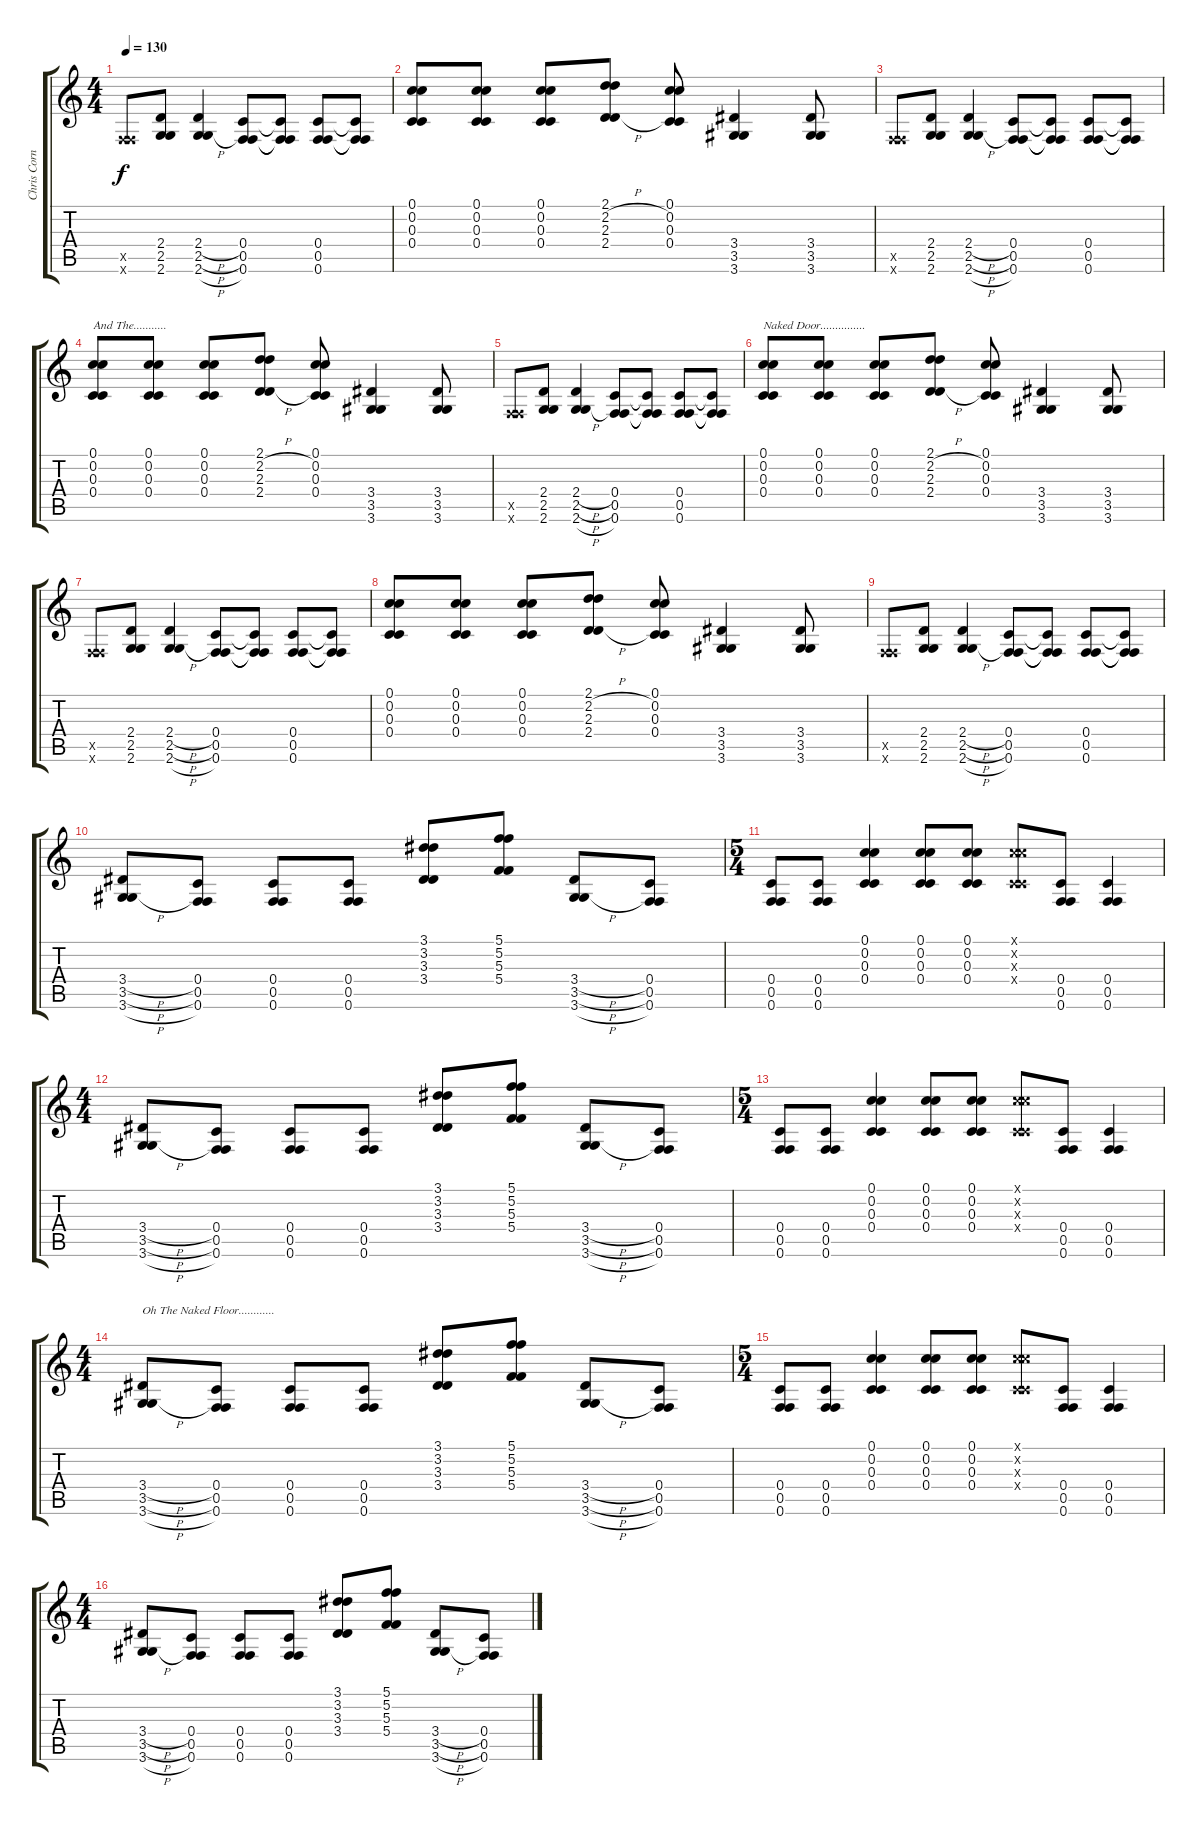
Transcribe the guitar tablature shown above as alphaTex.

\track ("Chris Cornell" "Chris Corn") {instrument acousticguitarnylon}
\staff {score tabs}
\tuning (C4 C4 C3 C3 F2 F2) {hide}
\ts (4 4)
\tempo 130
\clef g2
\ks c
(0.5{x} 0.6{x}).8{dy f} (2.4 2.5 2.6).8 (2.4{h} 2.5{h} 2.6{h}).4 (0.4 0.5 0.6).8 (0.4{t} 0.5{t} 0.6{t}).8 (0.4 0.5 0.6).8 (0.4{t} 0.5{t} 0.6{t}).8 |
(0.1 0.2 0.3 0.4).8 (0.1 0.2 0.3 0.4).8 (0.1 0.2 0.3 0.4).8 (2.1{h} 2.2{h} 2.3{h} 2.4{h}).8 (0.1 0.2 0.3 0.4).8 (3.4 3.5 3.6).4 (3.4 3.5 3.6).8 |
(0.5{x} 0.6{x}).8 (2.4 2.5 2.6).8 (2.4{h} 2.5{h} 2.6{h}).4 (0.4 0.5 0.6).8 (0.4{t} 0.5{t} 0.6{t}).8 (0.4 0.5 0.6).8 (0.4{t} 0.5{t} 0.6{t}).8 |
(0.1 0.2 0.3 0.4).8{txt "And The..........."} (0.1 0.2 0.3 0.4).8 (0.1 0.2 0.3 0.4).8 (2.1{h} 2.2{h} 2.3{h} 2.4{h}).8 (0.1 0.2 0.3 0.4).8 (3.4 3.5 3.6).4 (3.4 3.5 3.6).8 |
(0.5{x} 0.6{x}).8 (2.4 2.5 2.6).8 (2.4{h} 2.5{h} 2.6{h}).4 (0.4 0.5 0.6).8 (0.4{t} 0.5{t} 0.6{t}).8 (0.4 0.5 0.6).8 (0.4{t} 0.5{t} 0.6{t}).8 |
(0.1 0.2 0.3 0.4).8{txt "Naked Door..............."} (0.1 0.2 0.3 0.4).8 (0.1 0.2 0.3 0.4).8 (2.1{h} 2.2{h} 2.3{h} 2.4{h}).8 (0.1 0.2 0.3 0.4).8 (3.4 3.5 3.6).4 (3.4 3.5 3.6).8 |
(0.5{x} 0.6{x}).8 (2.4 2.5 2.6).8 (2.4{h} 2.5{h} 2.6{h}).4 (0.4 0.5 0.6).8 (0.4{t} 0.5{t} 0.6{t}).8 (0.4 0.5 0.6).8 (0.4{t} 0.5{t} 0.6{t}).8 |
(0.1 0.2 0.3 0.4).8 (0.1 0.2 0.3 0.4).8 (0.1 0.2 0.3 0.4).8 (2.1{h} 2.2{h} 2.3{h} 2.4{h}).8 (0.1 0.2 0.3 0.4).8 (3.4 3.5 3.6).4 (3.4 3.5 3.6).8 |
(0.5{x} 0.6{x}).8 (2.4 2.5 2.6).8 (2.4{h} 2.5{h} 2.6{h}).4 (0.4 0.5 0.6).8 (0.4{t} 0.5{t} 0.6{t}).8 (0.4 0.5 0.6).8 (0.4{t} 0.5{t} 0.6{t}).8 |
(3.4{h} 3.5{h} 3.6{h}).8 (0.4 0.5 0.6).8 (0.4 0.5 0.6).8 (0.4 0.5 0.6).8 (3.1 3.2 3.3 3.4).8 (5.1 5.2 5.3 5.4).8 (3.4{h} 3.5{h} 3.6{h}).8 (0.4 0.5 0.6).8 |
\ts (5 4)
(0.4 0.5 0.6).8 (0.4 0.5 0.6).8 (0.1 0.2 0.3 0.4).4 (0.1 0.2 0.3 0.4).8 (0.1 0.2 0.3 0.4).8 (0.1{x} 0.2{x} 0.3{x} 0.4{x}).8 (0.4 0.5 0.6).8 (0.4 0.5 0.6).4 |
\ts (4 4)
(3.4{h} 3.5{h} 3.6{h}).8 (0.4 0.5 0.6).8 (0.4 0.5 0.6).8 (0.4 0.5 0.6).8 (3.1 3.2 3.3 3.4).8 (5.1 5.2 5.3 5.4).8 (3.4{h} 3.5{h} 3.6{h}).8 (0.4 0.5 0.6).8 |
\ts (5 4)
(0.4 0.5 0.6).8 (0.4 0.5 0.6).8 (0.1 0.2 0.3 0.4).4 (0.1 0.2 0.3 0.4).8 (0.1 0.2 0.3 0.4).8 (0.1{x} 0.2{x} 0.3{x} 0.4{x}).8 (0.4 0.5 0.6).8 (0.4 0.5 0.6).4 |
\ts (4 4)
(3.4{h} 3.5{h} 3.6{h}).8{txt "Oh The Naked Floor............"} (0.4 0.5 0.6).8 (0.4 0.5 0.6).8 (0.4 0.5 0.6).8 (3.1 3.2 3.3 3.4).8 (5.1 5.2 5.3 5.4).8 (3.4{h} 3.5{h} 3.6{h}).8 (0.4 0.5 0.6).8 |
\ts (5 4)
(0.4 0.5 0.6).8 (0.4 0.5 0.6).8 (0.1 0.2 0.3 0.4).4 (0.1 0.2 0.3 0.4).8 (0.1 0.2 0.3 0.4).8 (0.1{x} 0.2{x} 0.3{x} 0.4{x}).8 (0.4 0.5 0.6).8 (0.4 0.5 0.6).4 |
\ts (4 4)
(3.4{h} 3.5{h} 3.6{h}).8 (0.4 0.5 0.6).8 (0.4 0.5 0.6).8 (0.4 0.5 0.6).8 (3.1 3.2 3.3 3.4).8 (5.1 5.2 5.3 5.4).8 (3.4{h} 3.5{h} 3.6{h}).8 (0.4 0.5 0.6).8
